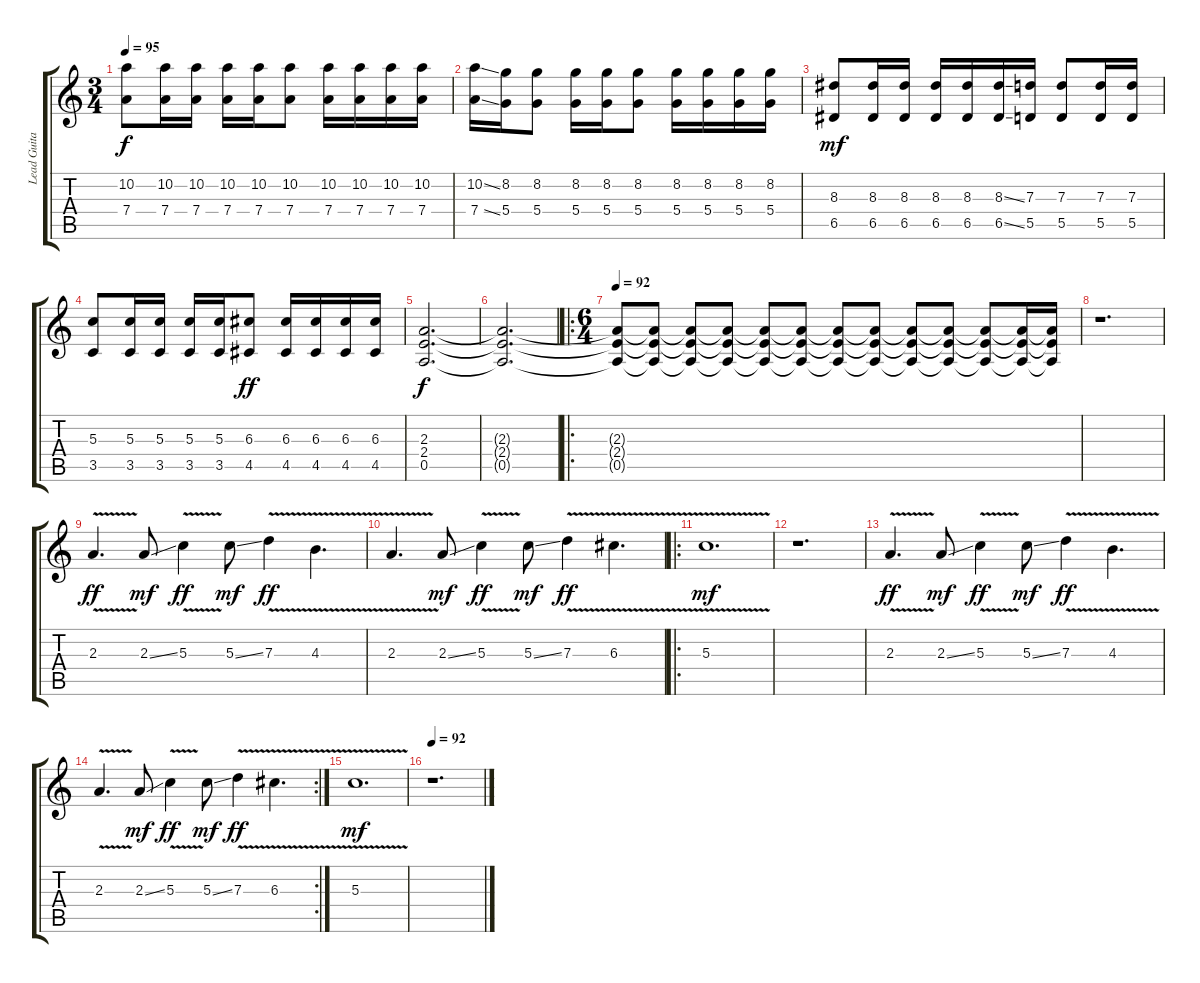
\track ("Lead Guitar" "Lead Guita") {instrument overdrivenguitar}
\staff {score tabs}
\tuning (E4 B3 G3 D3 A2 E2) {hide}
\ts (3 4)
\tempo 95
\clef g2
\ks c
(10.2 7.4).8{dy f volume 16} (10.2 7.4).16 (10.2 7.4).16 (10.2 7.4).16 (10.2 7.4).16 (10.2 7.4).8 (10.2 7.4).16 (10.2 7.4).16 (10.2 7.4).16 (10.2 7.4).16 |
(10.2{ss} 7.4{ss}).16 (8.2 5.4).16 (8.2 5.4).8 (8.2 5.4).16 (8.2 5.4).16 (8.2 5.4).8 (8.2 5.4).16 (8.2 5.4).16 (8.2 5.4).16 (8.2 5.4).16 |
(8.3 6.5).8{dy mf} (8.3 6.5).16 (8.3 6.5).16 (8.3 6.5).16 (8.3 6.5).16 (8.3{ss} 6.5{ss}).16 (7.3 5.5).16 (7.3 5.5).8 (7.3 5.5).16 (7.3 5.5).16 |
(5.3 3.5).8 (5.3 3.5).16 (5.3 3.5).16 (5.3 3.5).16 (5.3 3.5).16 (6.3 4.5).8{dy ff} (6.3 4.5).16 (6.3 4.5).16 (6.3 4.5).16 (6.3 4.5).16 |
(2.3 2.4 0.5).2{d dy f} |
(2.3{t} 2.4{t} 0.5{t}).2{d} |
\ro
\ts (6 4)
\tempo 92
(2.3{t} 2.4{t} 0.5{t}).8{volume 16} (2.3{t} 2.4{t} 0.5{t}).8{volume 15} (2.3{t} 2.4{t} 0.5{t}).8{volume 14} (2.3{t} 2.4{t} 0.5{t}).8{volume 14} (2.3{t} 2.4{t} 0.5{t}).8{volume 13} (2.3{t} 2.4{t} 0.5{t}).8{volume 13} (2.3{t} 2.4{t} 0.5{t}).8{volume 12} (2.3{t} 2.4{t} 0.5{t}).8{volume 11} (2.3{t} 2.4{t} 0.5{t}).8{volume 11} (2.3{t} 2.4{t} 0.5{t}).8{volume 10} (2.3{t} 2.4{t} 0.5{t}).8{volume 9} (2.3{t} 2.4{t} 0.5{t}).16{volume 8} (2.3{t} 2.4{t} 0.5{t}).16{volume 7} |
r.1{d} |
2.3{v}.4{d dy ff volume 16} 2.3{ss}.8{dy mf} 5.3{v}.4{dy ff} 5.3{ss}.8{dy mf} 7.3{v}.4{dy ff} 4.3{v}.4{d} |
2.3{v}.4{d} 2.3{ss}.8{dy mf} 5.3{v}.4{dy ff} 5.3{ss}.8{dy mf} 7.3{v}.4{dy ff} 6.3{v}.4{d} |
\ro
5.3{v}.1{d dy mf} |
r.1{d} |
2.3{v}.4{d dy ff} 2.3{ss}.8{dy mf} 5.3{v}.4{dy ff} 5.3{ss}.8{dy mf} 7.3{v}.4{dy ff} 4.3{v}.4{d} |
\rc 2
2.3{v}.4{d} 2.3{ss}.8{dy mf} 5.3{v}.4{dy ff} 5.3{ss}.8{dy mf} 7.3{v}.4{dy ff} 6.3{v}.4{d} |
5.3{v}.1{d dy mf} |
\tempo 92
r.1{d}
